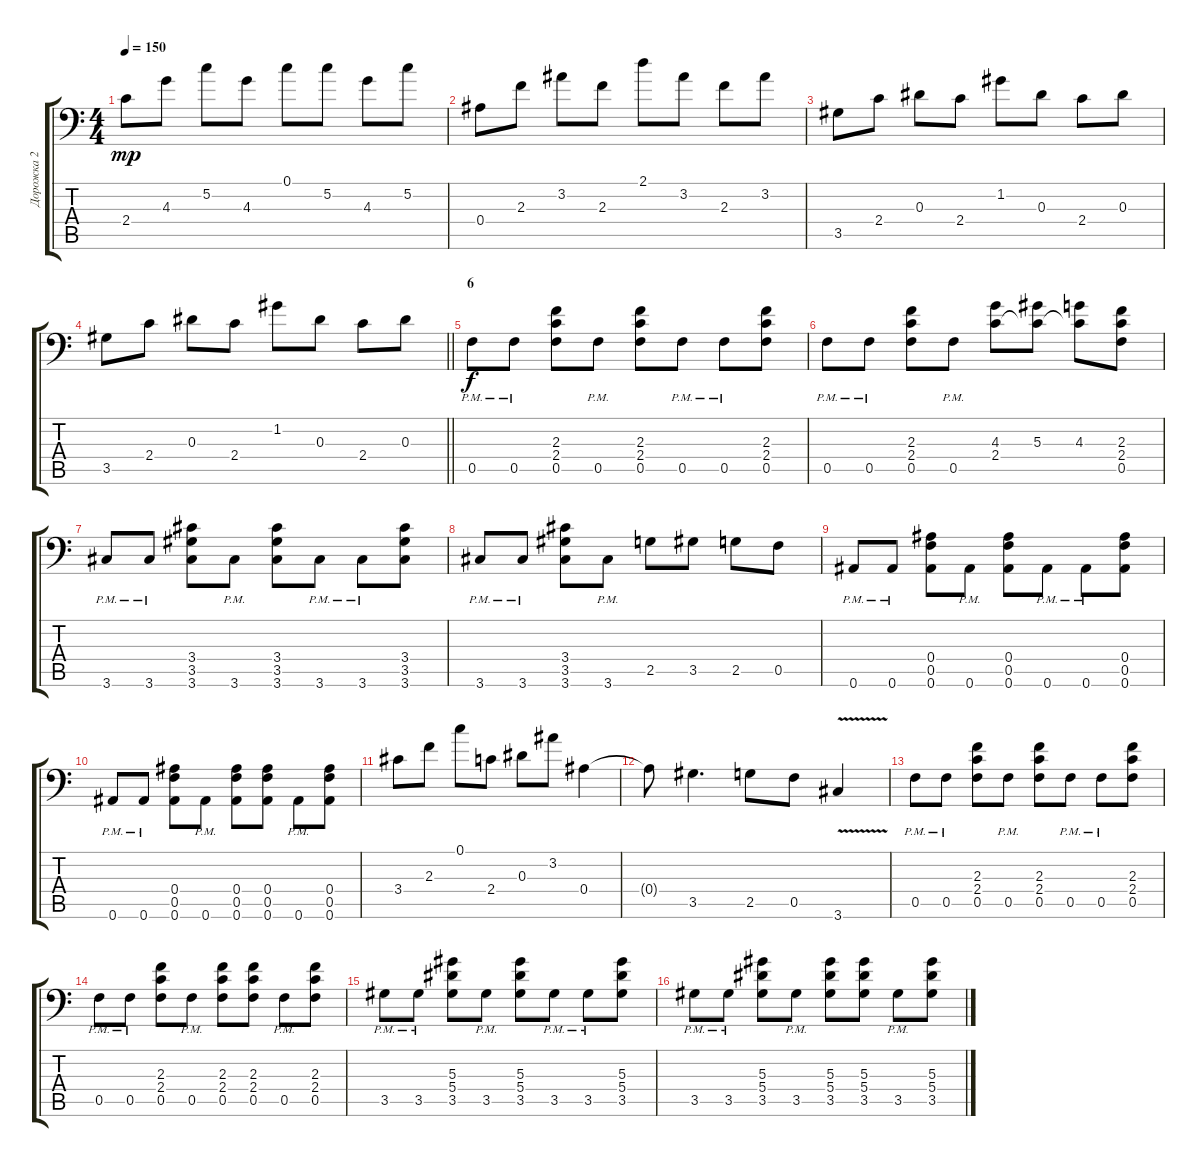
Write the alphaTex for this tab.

\track ("Дорожка 2" "Дорожка 2") {instrument distortionguitar}
\staff {score tabs}
\tuning (C4 G3 Eb3 Bb2 F2 Bb1) {hide}
\ts (4 4)
\tempo 150
\clef f4
\ks c
2.4.8{dy mp} 4.3.8 5.2.8 4.3.8 0.1.8 5.2.8 4.3.8 5.2.8 |
0.4.8 2.3.8 3.2.8 2.3.8 2.1.8 3.2.8 2.3.8 3.2.8 |
3.5.8 2.4.8 0.3.8 2.4.8 1.2.8 0.3.8 2.4.8 0.3.8 |
\barLineRight lightlight
3.5.8 2.4.8 0.3.8 2.4.8 1.2.8 0.3.8 2.4.8 0.3.8 |
\section ("" "6")
0.5{pm}.8{dy f instrument distortionguitar} 0.5{pm}.8 (2.3 2.4 0.5).8 0.5{pm}.8 (2.3 2.4 0.5).8 0.5{pm}.8 0.5{pm}.8 (2.3 2.4 0.5).8 |
0.5{pm}.8 0.5{pm}.8 (2.3 2.4 0.5).8 0.5{pm}.8 (4.3 2.4).8 (5.3 2.4{t}).8 (4.3 2.4{t}).8 (2.3 2.4 0.5).8 |
3.6{pm}.8 3.6{pm}.8 (3.4 3.5 3.6).8 3.6{pm}.8 (3.4 3.5 3.6).8 3.6{pm}.8 3.6{pm}.8 (3.4 3.5 3.6).8 |
3.6{pm}.8 3.6{pm}.8 (3.4 3.5 3.6).8 3.6{pm}.8 2.5.8 3.5.8 2.5.8 0.5.8 |
0.6{pm}.8 0.6{pm}.8 (0.4 0.5 0.6).8 0.6{pm}.8 (0.4 0.5 0.6).8 0.6{pm}.8 0.6{pm}.8 (0.4 0.5 0.6).8 |
0.6{pm}.8 0.6{pm}.8 (0.4 0.5 0.6).8 0.6{pm}.8 (0.4 0.5 0.6).8 (0.4 0.5 0.6).8 0.6{pm}.8 (0.4 0.5 0.6).8 |
3.4.8 2.3.8 0.1.8 2.4.8 0.3.8 3.2.8 0.4.4 |
0.4{t}.8 3.5.4{d} 2.5.8 0.5.8 3.6{v}.4 |
0.5{pm}.8 0.5{pm}.8 (2.3 2.4 0.5).8 0.5{pm}.8 (2.3 2.4 0.5).8 0.5{pm}.8 0.5{pm}.8 (2.3 2.4 0.5).8 |
0.5{pm}.8 0.5{pm}.8 (2.3 2.4 0.5).8 0.5{pm}.8 (2.3 2.4 0.5).8 (2.3 2.4 0.5).8 0.5{pm}.8 (2.3 2.4 0.5).8 |
3.5{pm}.8 3.5{pm}.8 (5.3 5.4 3.5).8 3.5{pm}.8 (5.3 5.4 3.5).8 3.5{pm}.8 3.5{pm}.8 (5.3 5.4 3.5).8 |
3.5{pm}.8 3.5{pm}.8 (5.3 5.4 3.5).8 3.5{pm}.8 (5.3 5.4 3.5).8 (5.3 5.4 3.5).8 3.5{pm}.8 (5.3 5.4 3.5).8
